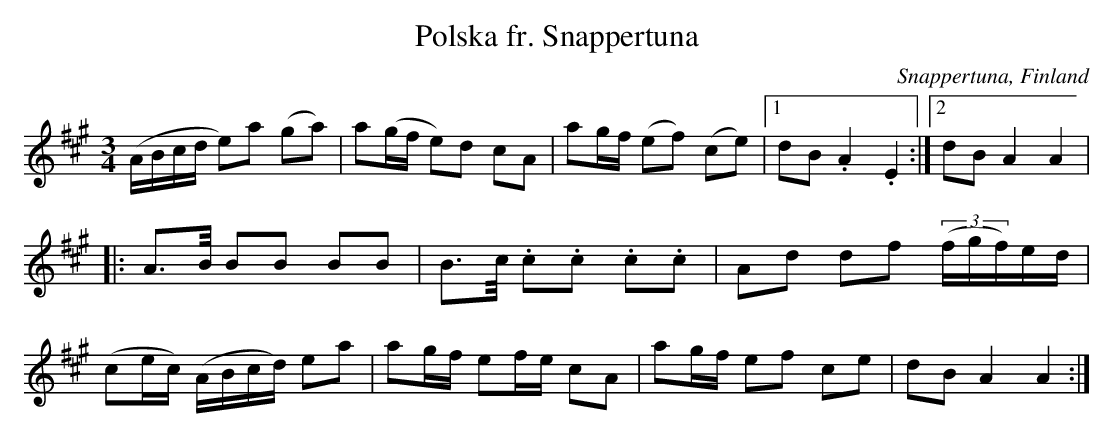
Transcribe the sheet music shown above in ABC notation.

X:1
T:Polska fr. Snappertuna
O: Snappertuna, Finland
L: 1/16
M:3/4
K: A
(ABcd e2)a2 (g2a2)|a2(gf e2)d2 c2A2|a2gf (e2f2) (c2e2)|1 d2B2 .A4 .E4:|2 d2B2 A4 A4|
|:A2>B B2B2 B2B2|B2>c .c2.c2 .c2.c2|A2d2 d2f2 ((3fgf)ed|
(c2ec) (ABcd) e2a2|a2gf e2fe c2A2|a2gf e2f2 c2e2|d2B2 A4A4:|
